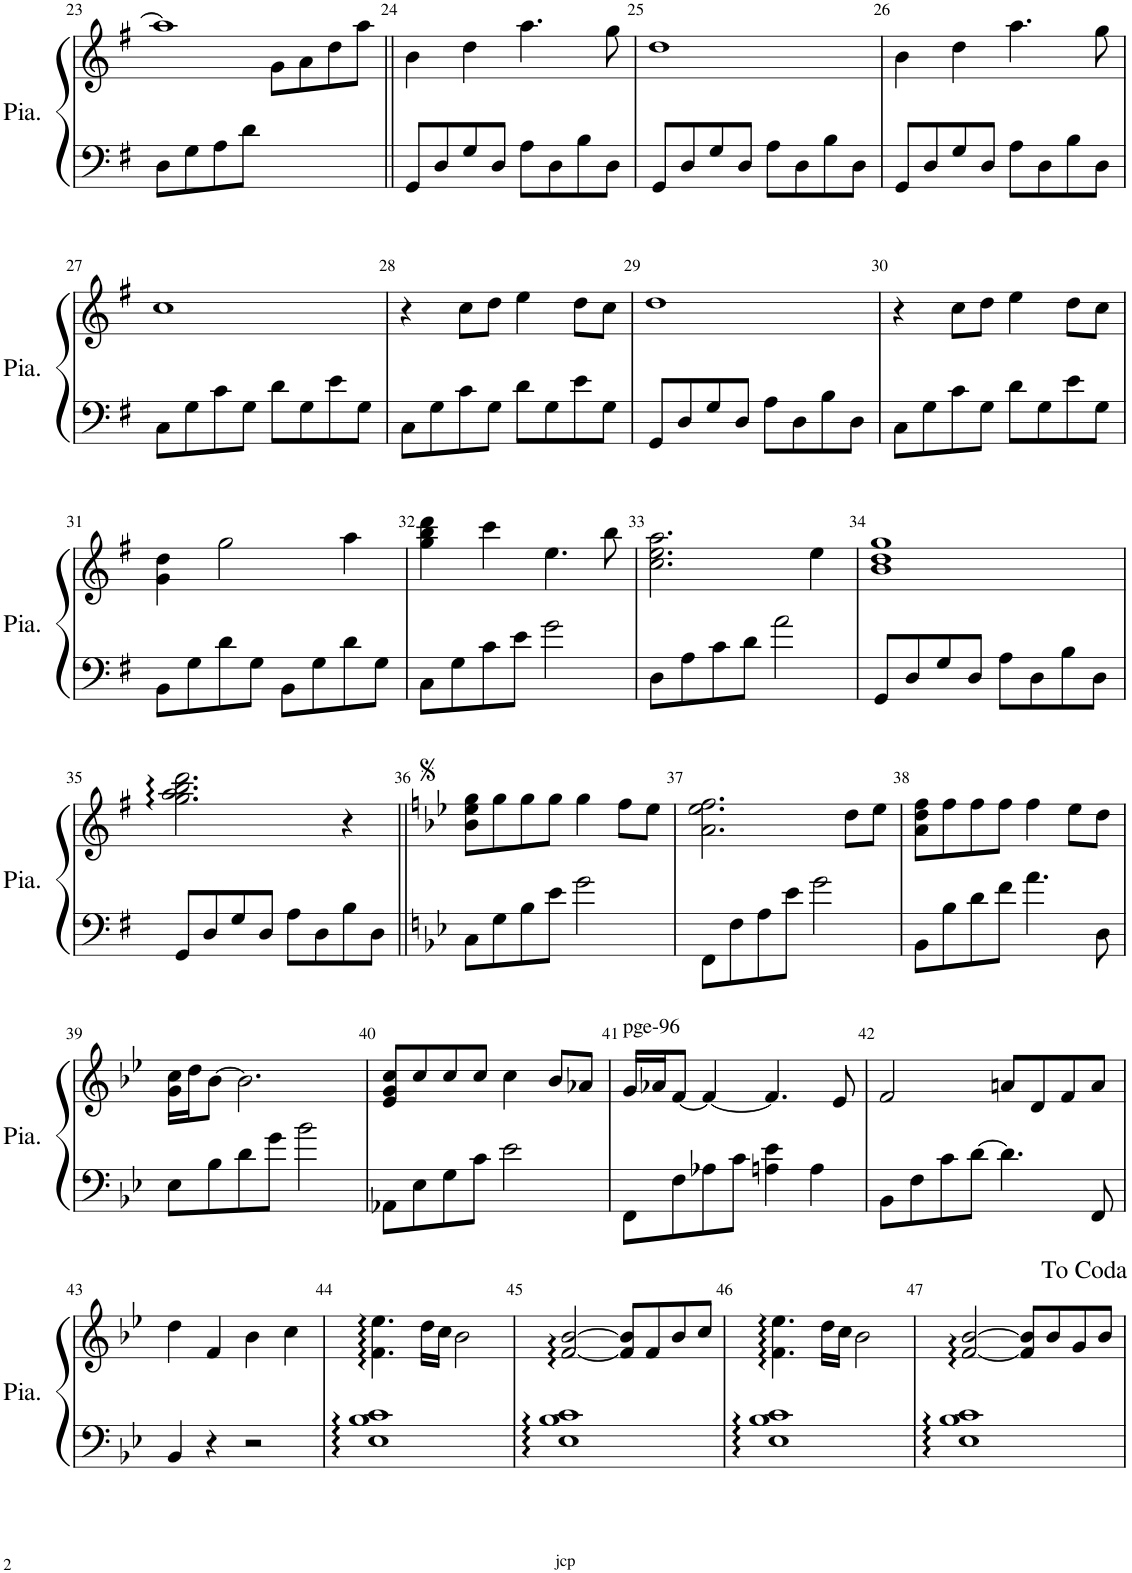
**kern	**kern
*part1	*part1
*staff2	*staff1
*I"Piano	*
*I'Pia.	*
!!LO:PB:g=z
*clefF4	*clefG2
*k[f#]	*k[f#]
*M4/4	*M4/4
*met(c)	*met(c)
=23	=23
*	*^
8D\L	1aa]	2ryy
8G\	.	.
8A\	.	.
8d\J	.	.
2ryy	.	8g\L
.	.	8a\
.	.	8dd\
.	.	8aa\J
*	*v	*v
=24||	=24||
8GG/L	4b\
8D/	.
8G/	4dd\
8D/J	.
8A\L	4.aa\
8D\	.
8B\	.
8D\J	8gg\
=25	=25
8GG/L	1dd
8D/	.
8G/	.
8D/J	.
8A\L	.
8D\	.
8B\	.
8D\J	.
=26	=26
8GG/L	4b\
8D/	.
8G/	4dd\
8D/J	.
8A\L	4.aa\
8D\	.
8B\	.
8D\J	8gg\
!!LO:LB:g=z
=27	=27
8C\L	1cc
8G\	.
8c\	.
8G\J	.
8d\L	.
8G\	.
8e\	.
8G\J	.
=28	=28
8C\L	4r
8G\	.
8c\	8cc\L
8G\J	8dd\J
8d\L	4ee\
8G\	.
8e\	8dd\L
8G\J	8cc\J
=29	=29
8GG/L	1dd
8D/	.
8G/	.
8D/J	.
8A\L	.
8D\	.
8B\	.
8D\J	.
=30	=30
8C\L	4r
8G\	.
8c\	8cc\L
8G\J	8dd\J
8d\L	4ee\
8G\	.
8e\	8dd\L
8G\J	8cc\J
!!LO:LB:g=z
=31	=31
8BB\L	4g\ 4dd\
8G\	.
8d\	2gg\
8G\J	.
8BB\L	.
8G\	.
8d\	4aa\
8G\J	.
=32	=32
8C\L	4gg\ 4bb\ 4ddd\
8G\	.
8c\	4ccc\
8e\J	.
2g\	4.ee\
.	8bb\
=33	=33
8D\L	2.cc\ 2.ee\ 2.aa\
8A\	.
8c\	.
8d\J	.
2a\	.
.	4ee\
=34	=34
8GG/L	1b 1dd 1gg
8D/	.
8G/	.
8D/J	.
8A\L	.
8D\	.
8B\	.
8D\J	.
!!LO:LB:g=z
=35	=35
8GG/L	2.gg\ 2.aa\ 2.bb\ 2.ddd\
8D/	.
8G/	.
8D/J	.
8A\L	.
8D\	.
8B\	4r
8D\J	.
=36||	=36||
*k[b-e-]	*k[b-e-]
8C\L	8b-\ 8ee-\ 8gg\L
8G\	8gg\
8B-\	8gg\
8e-\J	8gg\J
2g\	4gg\
.	8ff\L
.	8ee-\J
=37	=37
8FF\L	2.a\ 2.ee-\ 2.ff\
8F\	.
8A\	.
8e-\J	.
2g\	.
.	8dd\L
.	8ee-\J
=38	=38
8BB-\L	8a\ 8dd\ 8ff\L
8B-\	8ff\
8d\	8ff\
8f\J	8ff\J
4.a\	4ff\
.	8ee-\L
8D\	8dd\J
!!LO:LB:g=z
=39	=39
8E-\L	16g\ 16cc\LL
.	16dd\J
8B-\	[8b-\J
8d\	2.b-\]
8g\J	.
2b-\	.
=40	=40
8AA-X\L	8e-/ 8g/ 8cc/L
8E-\	8cc/
8G\	8cc/
8c\J	8cc/J
2e-\	4cc\
.	8b-/L
.	8a-X/J
=41	=41
!	!LO:TX:a:t=pge-96
8FF\L	16g/LL
.	16a-X/J
8F\	[8f/J
8A-X\	4f/_
8c\J	.
4An\ 4e-\	4.f/]
4A\	.
.	8e-/
=42	=42
8BB-\L	2f/
8F\	.
8c\	.
[8d\J	.
4.d\]	8an/L
.	8d/
.	8f/
8FF/	8a/J
!!LO:LB:g=z
=43	=43
4BB-/	4dd\
4r	4f/
2r	4b-\
.	4cc\
=44	=44
1E-:: 1B-:: 1c::	4.f\ 4.ee-\
.	16dd\LL
.	16cc\JJ
.	2b-\
=45	=45
1E-:: 1B-:: 1c::	[2f/ [2b-/
.	8f/] 8b-/]L
.	8f/
.	8b-/
.	8cc/J
=46	=46
1E-:: 1B-:: 1c::	4.f\ 4.ee-\
.	16dd\LL
.	16cc\JJ
.	2b-\
=47	=47
1E-:: 1B-:: 1c::	[2f/ [2b-/
.	8f/] 8b-/]L
.	8b-/
.	8g/
.	8b-/J
=	=
*-	*-
